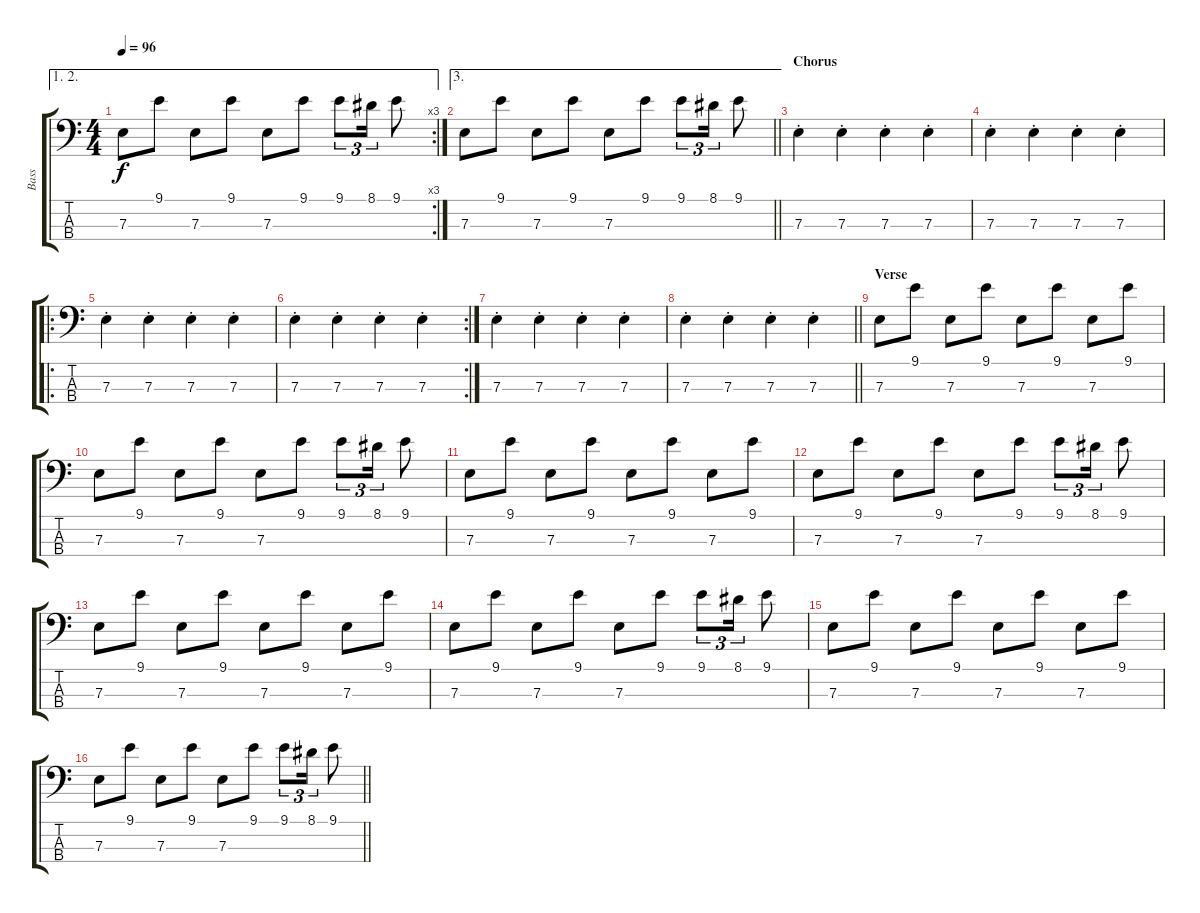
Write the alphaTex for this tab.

\track ("Bass" "Bass") {instrument electricbassfinger}
\staff {score tabs}
\tuning (G2 D2 A1 E1) {hide}
\ae (1 2)
\rc 3
\ts (4 4)
\tempo 96
\clef f4
\ks c
7.3.8{dy f} 9.1.8 7.3.8 9.1.8 7.3.8 9.1.8 9.1.8{tu (3 2)} 8.1.16{tu (3 2)} 9.1.8 |
\ae 3
\barLineRight lightlight
7.3.8 9.1.8 7.3.8 9.1.8 7.3.8 9.1.8 9.1.8{tu (3 2)} 8.1.16{tu (3 2)} 9.1.8 |
\section ("" "Chorus")
7.3{st}.4 7.3{st}.4 7.3{st}.4 7.3{st}.4 |
7.3{st}.4 7.3{st}.4 7.3{st}.4 7.3{st}.4 |
\ro
7.3{st}.4 7.3{st}.4 7.3{st}.4 7.3{st}.4 |
\rc 2
7.3{st}.4 7.3{st}.4 7.3{st}.4 7.3{st}.4 |
7.3{st}.4 7.3{st}.4 7.3{st}.4 7.3{st}.4 |
\barLineRight lightlight
7.3{st}.4 7.3{st}.4 7.3{st}.4 7.3{st}.4 |
\section ("" "Verse")
7.3.8 9.1.8 7.3.8 9.1.8 7.3.8 9.1.8 7.3.8 9.1.8 |
7.3.8 9.1.8 7.3.8 9.1.8 7.3.8 9.1.8 9.1.8{tu (3 2)} 8.1.16{tu (3 2)} 9.1.8 |
7.3.8 9.1.8 7.3.8 9.1.8 7.3.8 9.1.8 7.3.8 9.1.8 |
7.3.8 9.1.8 7.3.8 9.1.8 7.3.8 9.1.8 9.1.8{tu (3 2)} 8.1.16{tu (3 2)} 9.1.8 |
7.3.8 9.1.8 7.3.8 9.1.8 7.3.8 9.1.8 7.3.8 9.1.8 |
7.3.8 9.1.8 7.3.8 9.1.8 7.3.8 9.1.8 9.1.8{tu (3 2)} 8.1.16{tu (3 2)} 9.1.8 |
7.3.8 9.1.8 7.3.8 9.1.8 7.3.8 9.1.8 7.3.8 9.1.8 |
\barLineRight lightlight
7.3.8 9.1.8 7.3.8 9.1.8 7.3.8 9.1.8 9.1.8{tu (3 2)} 8.1.16{tu (3 2)} 9.1.8
